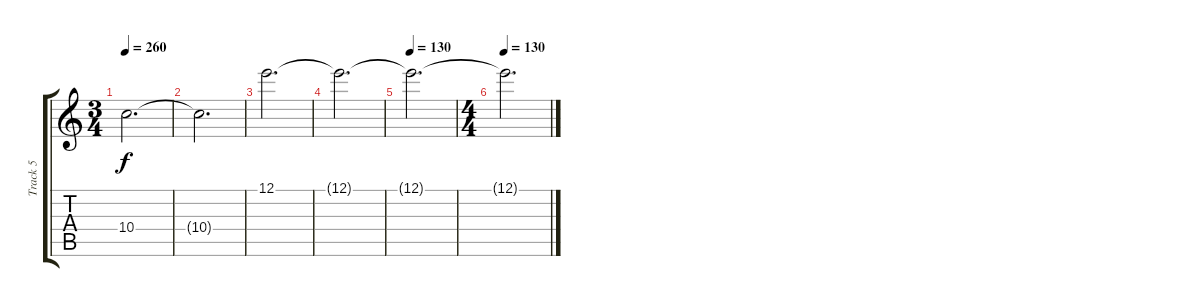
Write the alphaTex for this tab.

\track ("Track 5" "Track 5") {instrument distortionguitar}
\staff {score tabs}
\tuning (E4 B3 G3 D3 A2 D2) {hide}
\ts (3 4)
\tempo 260
\clef g2
\ks c
10.4.2{d dy f} |
10.4{t}.2{d} |
12.1.2{d} |
12.1{t}.2{d} |
\tempo 130
12.1{t}.2{d} |
\ts (4 4)
\tempo 130
12.1{t}.2{d}
